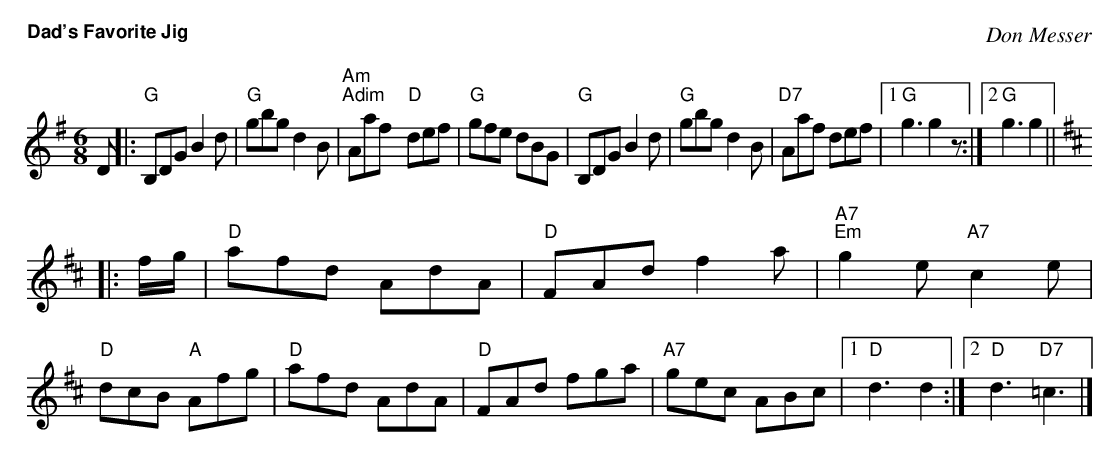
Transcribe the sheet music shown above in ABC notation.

X:1
T:Dad's Favorite Jig
C:Don Messer
M:6/8
L:1/8
K:G
D |: "G"B,DG B2d | "G"gbg d2B | "Am""Adim"Aafy "D"def | "G"gfe dBG | "G"B,DG B2d | "G"gbg d2B | "D7"Aaf def |1 "G"g3 g2z :|2 "G"g3 g2 ||
K:D
|: f/g/ | "D"afd AdA | "D"FAd f2a | "A7""Em"g2e """A7"c2e | "D"dcB "A"Afg | "D"afd AdA | "D"FAd fga | "A7"gec ABc |1 "D"d3 d2 :|2 "D"d3 "D7"=c3 |]
